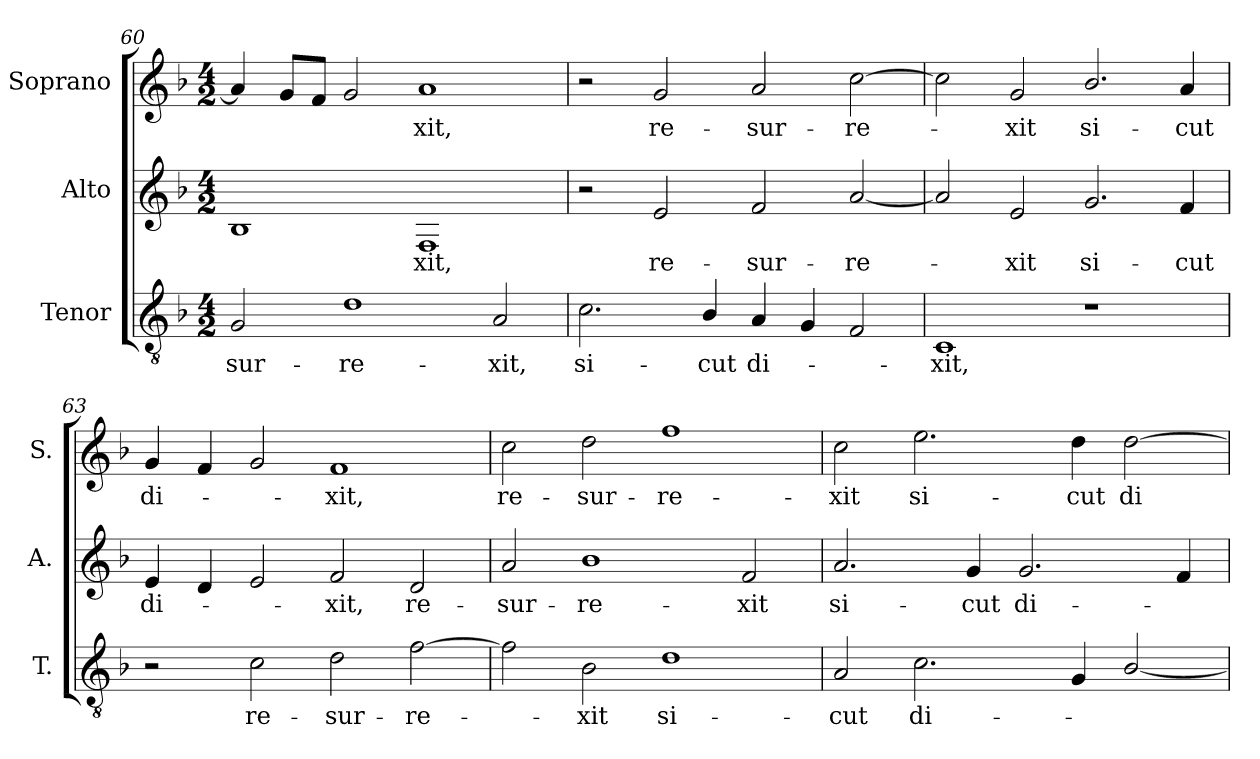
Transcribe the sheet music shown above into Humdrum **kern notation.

**kern	**text	**kern	**text	**kern	**text
*part3	*part3	*part2	*part2	*part1	*part1
*staff3	*staff3	*staff2	*staff2	*staff1	*staff1
*I"Tenor	*	*I"Alto	*	*I"Soprano	*
*I'T.	*	*I'A.	*	*I'S.	*
!!LO:LB:g=z
*clefGv2	*	*clefG2	*	*clefG2	*
*ITrd7c12	*	*	*	*	*
*k[b-]	*	*k[b-]	*	*k[b-]	*
*F:	*	*F:	*	*F:	*
*M4/2	*	*M4/2	*	*M4/2	*
=60	=60	=60	=60	=60	=60
!	!LO:LY:b:color=#000000	!	!	!	!
2GGi/	-sur-	1B-i	.	4ai/]	.
.	.	.	.	8gi/L	.
.	.	.	.	8fi/J	.
!	!LO:LY:b:color=#000000	!	!	!	!
1Di	-re-	.	.	2gi/	.
!	!	!	!LO:LY:b:color=#000000	!	!
!	!	!	!	!	!LO:LY:b:color=#000000
.	.	1Fi	-xit,	1ai	-xit,
!	!LO:LY:b:color=#000000	!	!	!	!
2AAi/	-xit,	.	.	.	.
=61	=61	=61	=61	=61	=61
!	!LO:LY:b:color=#000000	!	!	!	!
2.Ci\	si-	2r	.	2r	.
!	!	!	!LO:LY:b:color=#000000	!	!
!	!	!	!	!	!LO:LY:b:color=#000000
.	.	2ei/	re-	2gi/	re-
!	!LO:LY:b:color=#000000	!	!	!	!
4BB-i/	-cut	.	.	.	.
!	!LO:LY:b:color=#000000	!	!	!	!
!	!	!	!LO:LY:b:color=#000000	!	!
!	!	!	!	!	!LO:LY:b:color=#000000
4AAi/	di-	2fi/	-sur-	2ai/	-sur-
4GGi/	.	.	.	.	.
!	!	!	!LO:LY:b:color=#000000	!	!
!	!	!	!	!	!LO:LY:b:color=#000000
2FFi/	.	[2ai/	-re-	[2cci\	-re-
=62	=62	=62	=62	=62	=62
!	!LO:LY:b:color=#000000	!	!	!	!
1CCi	-xit,	2ai/]	.	2cci\]	.
!	!	!	!LO:LY:b:color=#000000	!	!
!	!	!	!	!	!LO:LY:b:color=#000000
.	.	2ei/	-xit	2gi/	-xit
!	!	!	!LO:LY:b:color=#000000	!	!
!	!	!	!	!	!LO:LY:b:color=#000000
1r	.	2.gi/	si-	2.b-i/	si-
!	!	!	!LO:LY:b:color=#000000	!	!
!	!	!	!	!	!LO:LY:b:color=#000000
.	.	4fi/	-cut	4ai/	-cut
=63	=63	=63	=63	=63	=63
!	!	!	!LO:LY:b:color=#000000	!	!
!	!	!	!	!	!LO:LY:b:color=#000000
2r	.	4ei/	di-	4gi/	di-
.	.	4di/	.	4fi/	.
!	!LO:LY:b:color=#000000	!	!	!	!
2Ci\	re-	2ei/	.	2gi/	.
!	!LO:LY:b:color=#000000	!	!	!	!
!	!	!	!LO:LY:b:color=#000000	!	!
!	!	!	!	!	!LO:LY:b:color=#000000
2Di\	-sur-	2fi/	-xit,	1fi	-xit,
!	!LO:LY:b:color=#000000	!	!	!	!
!	!	!	!LO:LY:b:color=#000000	!	!
[2Fi\	-re-	2di/	re-	.	.
!!LO:LB:g=z
=64	=64	=64	=64	=64	=64
!	!	!	!LO:LY:b:color=#000000	!	!
!	!	!	!	!	!LO:LY:b:color=#000000
2Fi\]	.	2ai/	-sur-	2cci\	re-
!	!LO:LY:b:color=#000000	!	!	!	!
!	!	!	!LO:LY:b:color=#000000	!	!
!	!	!	!	!	!LO:LY:b:color=#000000
2BB-i\	-xit	1b-i	-re-	2ddi\	-sur-
!	!LO:LY:b:color=#000000	!	!	!	!
!	!	!	!	!	!LO:LY:b:color=#000000
1Di	si-	.	.	1ffi	-re-
!	!	!	!LO:LY:b:color=#000000	!	!
.	.	2fi/	-xit	.	.
=65	=65	=65	=65	=65	=65
!	!LO:LY:b:color=#000000	!	!	!	!
!	!	!	!LO:LY:b:color=#000000	!	!
!	!	!	!	!	!LO:LY:b:color=#000000
2AAi/	-cut	2.ai/	si-	2cci\	-xit
!	!LO:LY:b:color=#000000	!	!	!	!
!	!	!	!	!	!LO:LY:b:color=#000000
2.Ci\	di-	.	.	2.eei\	si-
!	!	!	!LO:LY:b:color=#000000	!	!
.	.	4gi/	-cut	.	.
!	!	!	!LO:LY:b:color=#000000	!	!
.	.	2.gi/	di-	.	.
!	!	!	!	!	!LO:LY:b:color=#000000
4GGi/	.	.	.	4ddi\	-cut
!	!	!	!	!	!LO:LY:b:color=#000000
[2BB-i/	.	.	.	[2ddi\	di-
.	.	4fi/	.	.	.
=	=	=	=	=	=
*-	*-	*-	*-	*-	*-
